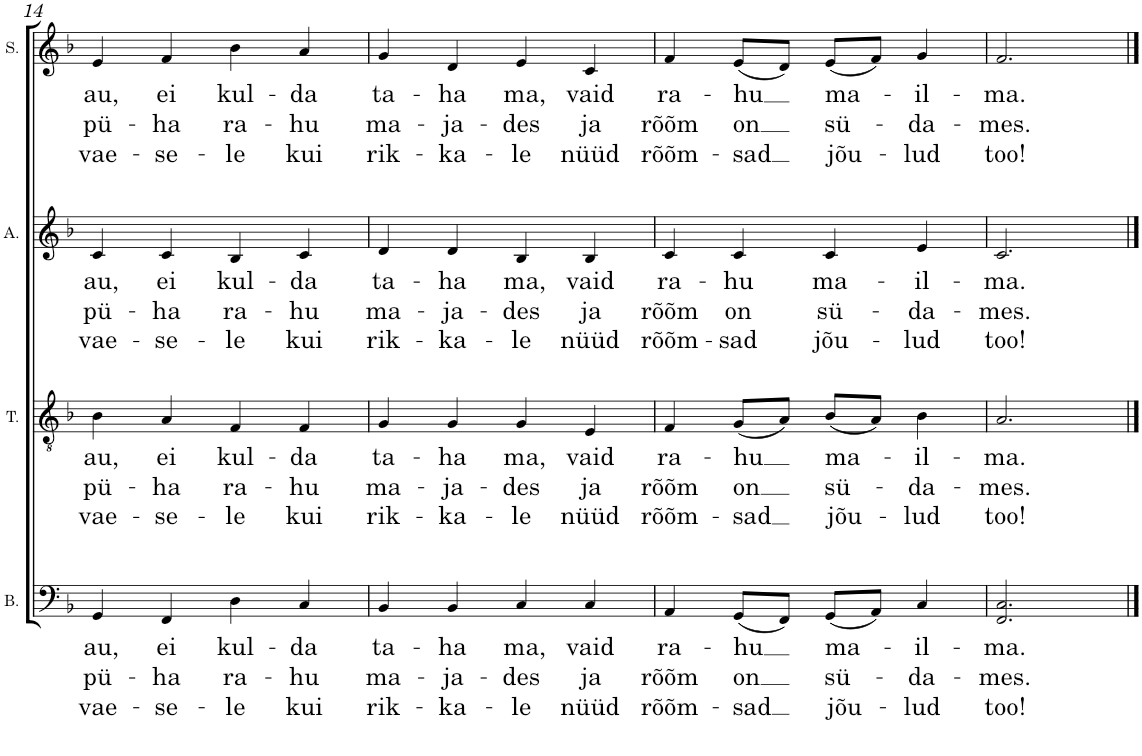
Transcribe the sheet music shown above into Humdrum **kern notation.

**kern	**text	**text	**text	**kern	**text	**text	**text	**kern	**text	**text	**text	**kern	**text	**text	**text	**kern	**text	**text	**text	**kern	**text	**text	**text
*part6	*part6	*part6	*part6	*part5	*part5	*part5	*part5	*part4	*part4	*part4	*part4	*part3	*part3	*part3	*part3	*part2	*part2	*part2	*part2	*part1	*part1	*part1	*part1
*staff6	*staff6	*staff6	*staff6	*staff5	*staff5	*staff5	*staff5	*staff4	*staff4	*staff4	*staff4	*staff3	*staff3	*staff3	*staff3	*staff2	*staff2	*staff2	*staff2	*staff1	*staff1	*staff1	*staff1
*I"Men	*	*	*	*I"Women	*	*	*	*I"Bass	*	*	*	*I"Tenor	*	*	*	*I"Alto	*	*	*	*I"Soprano	*	*	*
*I'M.	*	*	*	*I'W.	*	*	*	*I'B.	*	*	*	*I'T.	*	*	*	*I'A.	*	*	*	*I'S.	*	*	*
!!LO:PB:g=z
*clefF4	*	*	*	*clefG2	*	*	*	*clefF4	*	*	*	*clefGv2	*	*	*	*clefG2	*	*	*	*clefG2	*	*	*
*	*	*	*	*	*	*	*	*	*	*	*	*	*	*	*	*Trd1c2	*	*	*	*	*	*	*
*k[b-]	*	*	*	*k[b-]	*	*	*	*k[b-]	*	*	*	*k[b-]	*	*	*	*k[b-]	*	*	*	*k[b-]	*	*	*
*M4/4	*	*	*	*M4/4	*	*	*	*M4/4	*	*	*	*M4/4	*	*	*	*M4/4	*	*	*	*M4/4	*	*	*
*met(c)	*	*	*	*met(c)	*	*	*	*met(c)	*	*	*	*met(c)	*	*	*	*met(c)	*	*	*	*met(c)	*	*	*
=14	=14	=14	=14	=14	=14	=14	=14	=14	=14	=14	=14	=14	=14	=14	=14	=14	=14	=14	=14	=14	=14	=14	=14
*^	*	*	*	*^	*	*	*	*	*	*	*	*	*	*	*	*	*	*	*	*	*	*	*
!	!	!	!	!	!	!	!	!	!	!	!LO:LY:b	!LO:LY:b	!LO:LY:b	!	!LO:LY:b	!LO:LY:b	!LO:LY:b	!	!LO:LY:b	!LO:LY:b	!LO:LY:b	!	!LO:LY:b	!LO:LY:b	!LO:LY:b
4B-	4GG	au,	pü-	vae-	4e	4c	au,	pü-	vae-	4GG/	au,	pü-	vae-	4B-\	au,	pü-	vae-	4c/	au,	pü-	vae-	4e/	au,	pü-	vae-
!	!	!	!	!	!	!	!	!	!	!	!LO:LY:b	!LO:LY:b	!LO:LY:b	!	!LO:LY:b	!LO:LY:b	!LO:LY:b	!	!LO:LY:b	!LO:LY:b	!LO:LY:b	!	!LO:LY:b	!LO:LY:b	!LO:LY:b
4A	4FF	ei	-ha	-se-	4f	4c	ei	-ha	-se-	4FF/	ei	-ha	-se-	4A/	ei	-ha	-se-	4c/	ei	-ha	-se-	4f/	ei	-ha	-se-
!	!	!	!	!	!	!	!	!	!	!	!LO:LY:b	!LO:LY:b	!LO:LY:b	!	!LO:LY:b	!LO:LY:b	!LO:LY:b	!	!LO:LY:b	!LO:LY:b	!LO:LY:b	!	!LO:LY:b	!LO:LY:b	!LO:LY:b
4F	4D	kul-	ra-	-le	4b-	4B-	kul-	ra-	-le	4D\	kul-	ra-	-le	4F/	kul-	ra-	-le	4B-/	kul-	ra-	-le	4b-\	kul-	ra-	-le
!	!	!	!	!	!	!	!	!	!	!	!LO:LY:b	!LO:LY:b	!LO:LY:b	!	!LO:LY:b	!LO:LY:b	!LO:LY:b	!	!LO:LY:b	!LO:LY:b	!LO:LY:b	!	!LO:LY:b	!LO:LY:b	!LO:LY:b
4F	4C	-da	-hu	kui	4a	4c	-da	-hu	kui	4C/	-da	-hu	kui	4F/	-da	-hu	kui	4c/	-da	-hu	kui	4a/	-da	-hu	kui
=15	=15	=15	=15	=15	=15	=15	=15	=15	=15	=15	=15	=15	=15	=15	=15	=15	=15	=15	=15	=15	=15	=15	=15	=15	=15
!	!	!	!	!	!	!	!	!	!	!	!LO:LY:b	!LO:LY:b	!LO:LY:b	!	!LO:LY:b	!LO:LY:b	!LO:LY:b	!	!LO:LY:b	!LO:LY:b	!LO:LY:b	!	!LO:LY:b	!LO:LY:b	!LO:LY:b
4G	4BB-	ta-	ma-	rik-	4g	4d	ta-	ma-	rik-	4BB-/	ta-	ma-	rik-	4G/	ta-	ma-	rik-	4d/	ta-	ma-	rik-	4g/	ta-	ma-	rik-
!	!	!	!	!	!	!	!	!	!	!	!LO:LY:b	!LO:LY:b	!LO:LY:b	!	!LO:LY:b	!LO:LY:b	!LO:LY:b	!	!LO:LY:b	!LO:LY:b	!LO:LY:b	!	!LO:LY:b	!LO:LY:b	!LO:LY:b
4G	4BB-	-ha	-ja-	-ka-	4d	4d	-ha	-ja-	-ka-	4BB-/	-ha	-ja-	-ka-	4G/	-ha	-ja-	-ka-	4d/	-ha	-ja-	-ka-	4d/	-ha	-ja-	-ka-
!	!	!	!	!	!	!	!	!	!	!	!LO:LY:b	!LO:LY:b	!LO:LY:b	!	!LO:LY:b	!LO:LY:b	!LO:LY:b	!	!LO:LY:b	!LO:LY:b	!LO:LY:b	!	!LO:LY:b	!LO:LY:b	!LO:LY:b
4G	4C	ma,	-des	-le	4e	4B-	ma,	-des	-le	4C/	ma,	-des	-le	4G/	ma,	-des	-le	4B-/	ma,	-des	-le	4e/	ma,	-des	-le
!	!	!	!	!	!	!	!	!	!	!	!LO:LY:b	!LO:LY:b	!LO:LY:b	!	!LO:LY:b	!LO:LY:b	!LO:LY:b	!	!LO:LY:b	!LO:LY:b	!LO:LY:b	!	!LO:LY:b	!LO:LY:b	!LO:LY:b
4E	4C	vaid	ja	nüüd	4c	4B-	vaid	ja	nüüd	4C/	vaid	ja	nüüd	4E/	vaid	ja	nüüd	4B-/	vaid	ja	nüüd	4c/	vaid	ja	nüüd
=16	=16	=16	=16	=16	=16	=16	=16	=16	=16	=16	=16	=16	=16	=16	=16	=16	=16	=16	=16	=16	=16	=16	=16	=16	=16
!	!	!	!	!	!	!	!	!	!	!	!LO:LY:b	!LO:LY:b	!LO:LY:b	!	!LO:LY:b	!LO:LY:b	!LO:LY:b	!	!LO:LY:b	!LO:LY:b	!LO:LY:b	!	!LO:LY:b	!LO:LY:b	!LO:LY:b
4F	4AA	ra-	rõõm	rõõm-	4f	4c	ra-	rõõm	rõõm-	4AA/	ra-	rõõm	rõõm-	4F/	ra-	rõõm	rõõm-	4c/	ra-	rõõm	rõõm-	4f/	ra-	rõõm	rõõm-
!	!	!	!	!	!	!	!	!	!	!	!LO:LY:b	!LO:LY:b	!LO:LY:b	!	!LO:LY:b	!LO:LY:b	!LO:LY:b	!	!LO:LY:b	!LO:LY:b	!LO:LY:b	!	!LO:LY:b	!LO:LY:b	!LO:LY:b
(8G\L	(8GG/L	-hu	on	-sad	(8e/L	4c	-hu	on	-sad	(8GG/L	-hu	on	-sad	(8G/L	-hu	on	-sad	4c/	-hu	on	-sad	(8e/L	-hu	on	-sad
8A\J)	8FF/J)	.	.	.	8d/J)	.	.	.	.	8FF/J)	.	.	.	8A/J)	.	.	.	.	.	.	.	8d/J)	.	.	.
!	!	!	!	!	!	!	!	!	!	!	!LO:LY:b	!LO:LY:b	!LO:LY:b	!	!LO:LY:b	!LO:LY:b	!LO:LY:b	!	!LO:LY:b	!LO:LY:b	!LO:LY:b	!	!LO:LY:b	!LO:LY:b	!LO:LY:b
(8B-\L	(8GG/L	ma-	sü-	jõu-	(8e/L	4c	ma-	sü-	jõu-	(8GG/L	ma-	sü-	jõu-	(8B-/L	ma-	sü-	jõu-	4c/	ma-	sü-	jõu-	(8e/L	ma-	sü-	jõu-
8A\J)	8AA/J)	.	.	.	8f/J)	.	.	.	.	8AA/J)	.	.	.	8A/J)	.	.	.	.	.	.	.	8f/J)	.	.	.
!	!	!	!	!	!	!	!	!	!	!	!LO:LY:b	!LO:LY:b	!LO:LY:b	!	!LO:LY:b	!LO:LY:b	!LO:LY:b	!	!LO:LY:b	!LO:LY:b	!LO:LY:b	!	!LO:LY:b	!LO:LY:b	!LO:LY:b
4B-	4C	-il-	-da-	-lud	4g	4e	-il-	-da-	-lud	4C/	-il-	-da-	-lud	4B-\	-il-	-da-	-lud	4e/	-il-	-da-	-lud	4g/	-il-	-da-	-lud
=17	=17	=17	=17	=17	=17	=17	=17	=17	=17	=17	=17	=17	=17	=17	=17	=17	=17	=17	=17	=17	=17	=17	=17	=17	=17
!	!	!	!	!	!	!	!	!	!	!	!LO:LY:b	!LO:LY:b	!LO:LY:b	!	!LO:LY:b	!LO:LY:b	!LO:LY:b	!	!LO:LY:b	!LO:LY:b	!LO:LY:b	!	!LO:LY:b	!LO:LY:b	!LO:LY:b
2.A	2.FF 2.C	-ma.	-mes.	too!	2.f	2.c	-ma.	-mes.	too!	2.FF/ 2.C/	-ma.	-mes.	too!	2.A/	-ma.	-mes.	too!	2.c/	-ma.	-mes.	too!	2.f/	-ma.	-mes.	too!
*v	*v	*	*	*	*	*	*	*	*	*	*	*	*	*	*	*	*	*	*	*	*	*	*	*	*
*	*	*	*	*v	*v	*	*	*	*	*	*	*	*	*	*	*	*	*	*	*	*	*	*	*
==	==	==	==	==	==	==	==	==	==	==	==	==	==	==	==	==	==	==	==	==	==	==	==
*-	*-	*-	*-	*-	*-	*-	*-	*-	*-	*-	*-	*-	*-	*-	*-	*-	*-	*-	*-	*-	*-	*-	*-
